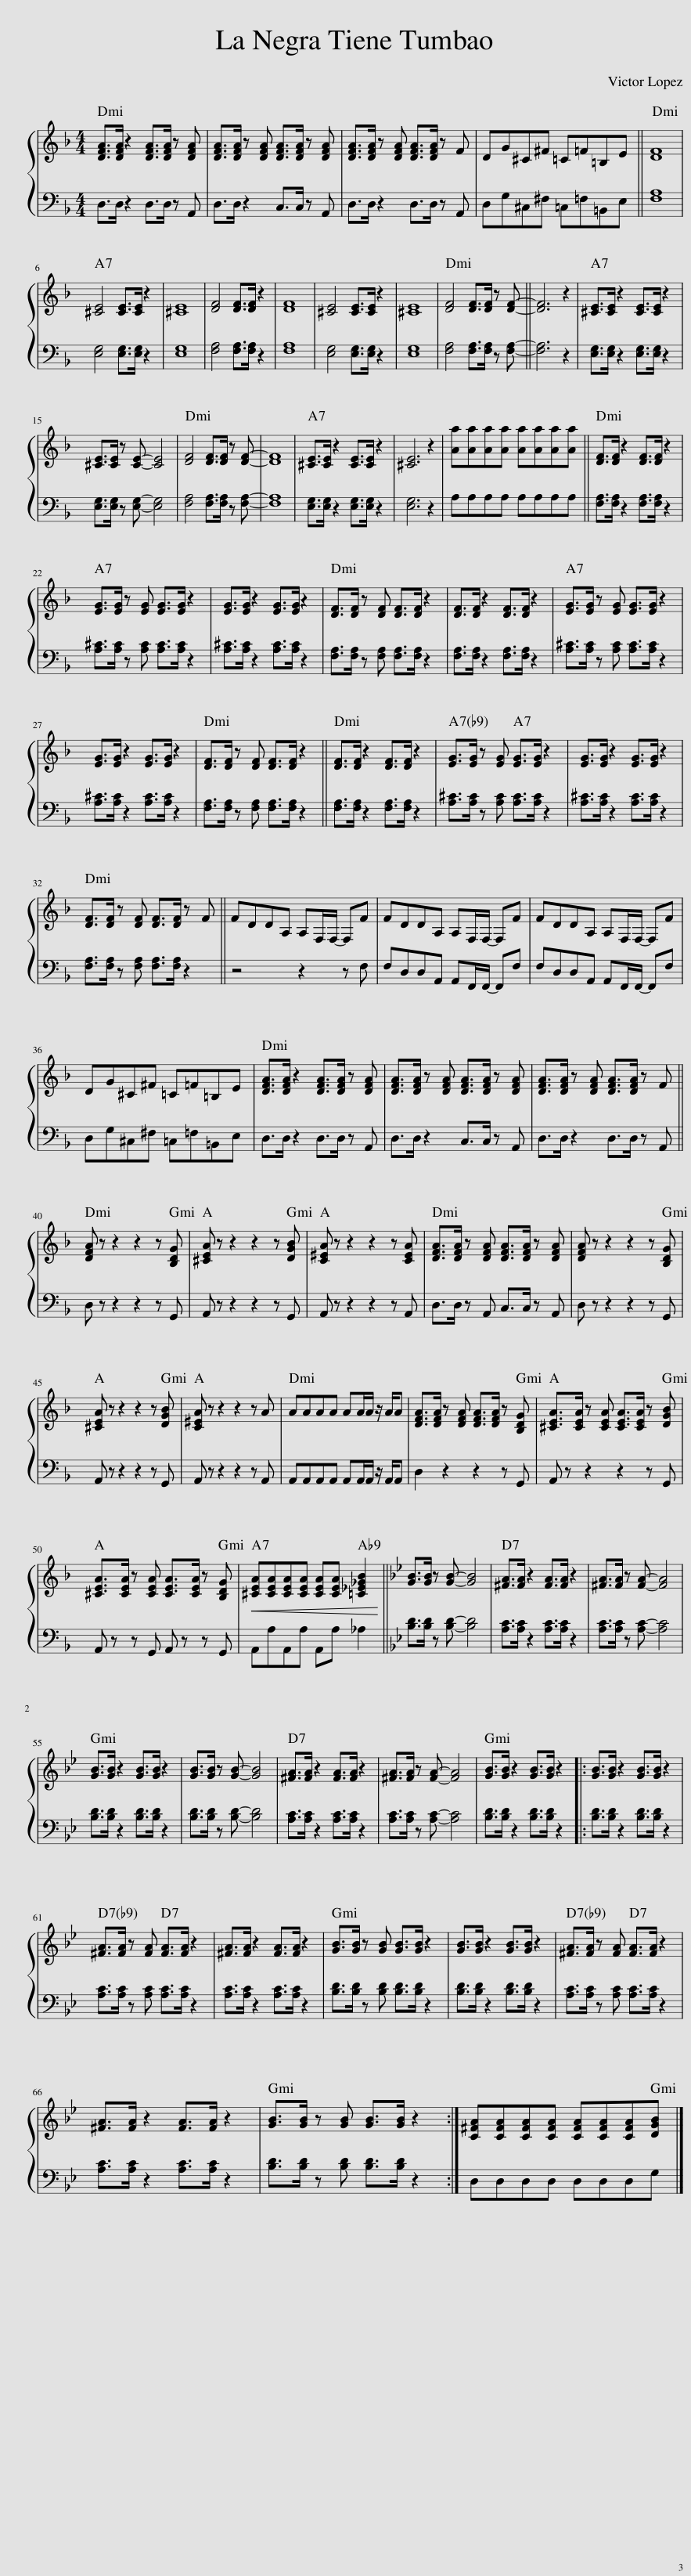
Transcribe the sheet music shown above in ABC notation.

X:1
%%score { 1 | 2 }
L:1/8
M:4/4
I:linebreak $
K:F
V:1 treble
V:2 bass
V:1
 [DFA]>[DFA] z2 [DFA]>[DFA] z [DFA] | [DFA]>[DFA] z [DFA] [DFA]>[DFA] z [DFA] | [DFA]>[DFA] z [DFA] [DFA]>[DFA] z F | DG^C^F =C=F=B,E || [DF]8 |$ %5
 [^CE]4 [CE]>[CE] z2 | [^CE]8 | [DF]4 [DF]>[DF] z2 | [DF]8 | [^CE]4 [CE]>[CE] z2 | %10
 [^CE]8 | [DF]4 [DF]>[DF] z [DF]- || [DF]6 z2 | [^CE]>[CE] z2 [CE]>[CE] z2 |$ [^CE]>[CE] z [CE]- [CE]4 | %15
 [DF]4 [DF]>[DF] z [DF]- | [DF]8 | [^CE]>[CE] z2 [CE]>[CE] z2 | [^CE]6 z2 | [Aa][Aa][Aa][Aa] [Aa][Aa][Aa][Aa] || %20
 [DF]>[DF] z2 [DF]>[DF] z2 |$ [EG]>[EG] z [EG] [EG]>[EG] z2 | [EG]>[EG] z2 [EG]>[EG] z2 | [DF]>[DF] z [DF] [DF]>[DF] z2 | [DF]>[DF] z2 [DF]>[DF] z2 | %25
 [EG]>[EG] z [EG] [EG]>[EG] z2 |$ [EG]>[EG] z2 [EG]>[EG] z2 | [DF]>[DF] z [DF] [DF]>[DF] z2 || [DF]>[DF] z2 [DF]>[DF] z2 | [EG]>[EG] z [EG] [EG]>[EG] z2 | %30
 [EG]>[EG] z2 [EG]>[EG] z2 |$ [DF]>[DF] z [DF] [DF]>[DF] z F || FDDA, A,F,/F,/- F,F | FDDA, A,F,/F,/- F,F | FDDA, A,F,/F,/- F,F |$ %35
 DG^C^F =C=F=B,E | [DFA]>[DFA] z2 [DFA]>[DFA] z [DFA] | [DFA]>[DFA] z [DFA] [DFA]>[DFA] z [DFA] | [DFA]>[DFA] z [DFA] [DFA]>[DFA] z F ||$ [DFA] z z2 z2 z [B,DG] | %40
 [^CEA] z z2 z2 z [DGB] | [C^EA] z z2 z2 z [CEA] | [DFA]>[DFA] z [DFA] [DFA]>[DFA] z [DFA] | [DFA] z z2 z2 z [B,DG] |$ [^CEA] z z2 z2 z [DGB] | %45
 [C^EA] z z2 z2 z A | AAAA AA/A/ z/ A/A | [DFA]>[DFA] z [DFA] [DFA]>[DFA] z [B,DG] | [^CEA]>[CEA] z [CEA] [CEA]>[CEA] z [DGB] |$ [^CEA]>[CEA] z [CEA] [CEA]>[CEA] z [B,DG] | %50
!<(! [^CEA][CEA][CEA][CEA] [CEA][CEA] [=C_E_GB]2!<)! ||[K:Bb] [GB]>[GB] z [GB]- [GB]4 | [^FA]>[FA] z2 [FA]>[FA] z2 | [^FA]>[FA] z [FA]- [FA]4 |$ [GB]>[GB] z2 [GB]>[GB] z2 | %55
 [GB]>[GB] z [GB]- [GB]4 | [^FA]>[FA] z2 [FA]>[FA] z2 | [^FA]>[FA] z [FA]- [FA]4 | [GB]>[GB] z2 [GB]>[GB] z2 |: [GB]>[GB] z2 [GB]>[GB] z2 |$ %60
 [^FA]>[FA] z [FA] [FA]>[FA] z2 | [^FA]>[FA] z2 [FA]>[FA] z2 | [GB]>[GB] z [GB] [GB]>[GB] z2 | [GB]>[GB] z2 [GB]>[GB] z2 | [^FA]>[FA] z [FA] [FA]>[FA] z2 |$ %65
 [^FA]>[FA] z2 [FA]>[FA] z2 | [GB]>[GB] z [GB] [GB]>[GB] z2 :| [C^FA][CFA][CFA][CFA] [CFA][CFA][CFA][DGB] |] %68
V:2
 D,>D, z2 D,>D, z A,, | D,>D, z2 C,>C, z A,, | D,>D, z2 D,>D, z A,, | D,G,^C,^F, =C,=F,=B,,E, || [F,A,]8 |$ %5
 [E,G,]4 [E,G,]>[E,G,] z2 | [E,G,]8 | [F,A,]4 [F,A,]>[F,A,] z2 | [F,A,]8 | [E,G,]4 [E,G,]>[E,G,] z2 | %10
 [E,G,]8 | [F,A,]4 [F,A,]>[F,A,] z [F,A,]- || [F,A,]6 z2 | [E,G,]>[E,G,] z2 [E,G,]>[E,G,] z2 |$ [E,G,]>[E,G,] z [E,G,]- [E,G,]4 | %15
 [F,A,]4 [F,A,]>[F,A,] z [F,A,]- | [F,A,]8 | [E,G,]>[E,G,] z2 [E,G,]>[E,G,] z2 | [E,G,]6 z2 | A,A,A,A, A,A,A,A, || %20
 [F,A,]>[F,A,] z2 [F,A,]>[F,A,] z2 |$ [A,^C]>[A,C] z [A,C] [A,C]>[A,C] z2 | [A,^C]>[A,C] z2 [A,C]>[A,C] z2 | [F,A,]>[F,A,] z [F,A,] [F,A,]>[F,A,] z2 | [F,A,]>[F,A,] z2 [F,A,]>[F,A,] z2 | %25
 [A,^C]>[A,C] z [A,C] [A,C]>[A,C] z2 |$ [A,^C]>[A,C] z2 [A,C]>[A,C] z2 | [F,A,]>[F,A,] z [F,A,] [F,A,]>[F,A,] z2 || [F,A,]>[F,A,] z2 [F,A,]>[F,A,] z2 | [A,^C]>[A,C] z [A,C] [A,C]>[A,C] z2 | %30
 [A,^C]>[A,C] z2 [A,C]>[A,C] z2 |$ [F,A,]>[F,A,] z [F,A,] [F,A,]>[F,A,] z2 || z4 z2 z F, | F,D,D,A,, A,,F,,/F,,/- F,,F, | F,D,D,A,, A,,F,,/F,,/- F,,F, |$ %35
 D,G,^C,^F, =C,=F,=B,,E, | D,>D, z2 D,>D, z A,, | D,>D, z2 C,>C, z A,, | D,>D, z2 D,>D, z A,, ||$ D, z z2 z2 z G,, | %40
 A,, z z2 z2 z G,, | A,, z z2 z2 z A,, | D,>D, z A,, C,>C, z A,, | D, z z2 z2 z G,, |$ A,, z z2 z2 z G,, | %45
 A,, z z2 z2 z A,, | A,,A,,A,,A,, A,,A,,/A,,/ z/ A,,/A,, | D,2 z2 z2 z G,, | A,, z z2 z2 z G,, |$ A,, z z G,, A,, z z G,, | %50
 A,,A,A,,A, A,,A, _A,2 ||[K:Bb] [B,D]>[B,D] z [B,D]- [B,D]4 | [A,C]>[A,C] z2 [A,C]>[A,C] z2 | [A,C]>[A,C] z [A,C]- [A,C]4 |$ [B,D]>[B,D] z2 [B,D]>[B,D] z2 | %55
 [B,D]>[B,D] z [B,D]- [B,D]4 | [A,C]>[A,C] z2 [A,C]>[A,C] z2 | [A,C]>[A,C] z [A,C]- [A,C]4 | [B,D]>[B,D] z2 [B,D]>[B,D] z2 |: [B,D]>[B,D] z2 [B,D]>[B,D] z2 |$ %60
 [A,C]>[A,C] z [A,C] [A,C]>[A,C] z2 | [A,C]>[A,C] z2 [A,C]>[A,C] z2 | [B,D]>[B,D] z [B,D] [B,D]>[B,D] z2 | [B,D]>[B,D] z2 [B,D]>[B,D] z2 | [A,C]>[A,C] z [A,C] [A,C]>[A,C] z2 |$ %65
 [A,C]>[A,C] z2 [A,C]>[A,C] z2 | [B,D]>[B,D] z [B,D] [B,D]>[B,D] z2 :| D,D,D,D, D,D,D,G, |] %68
